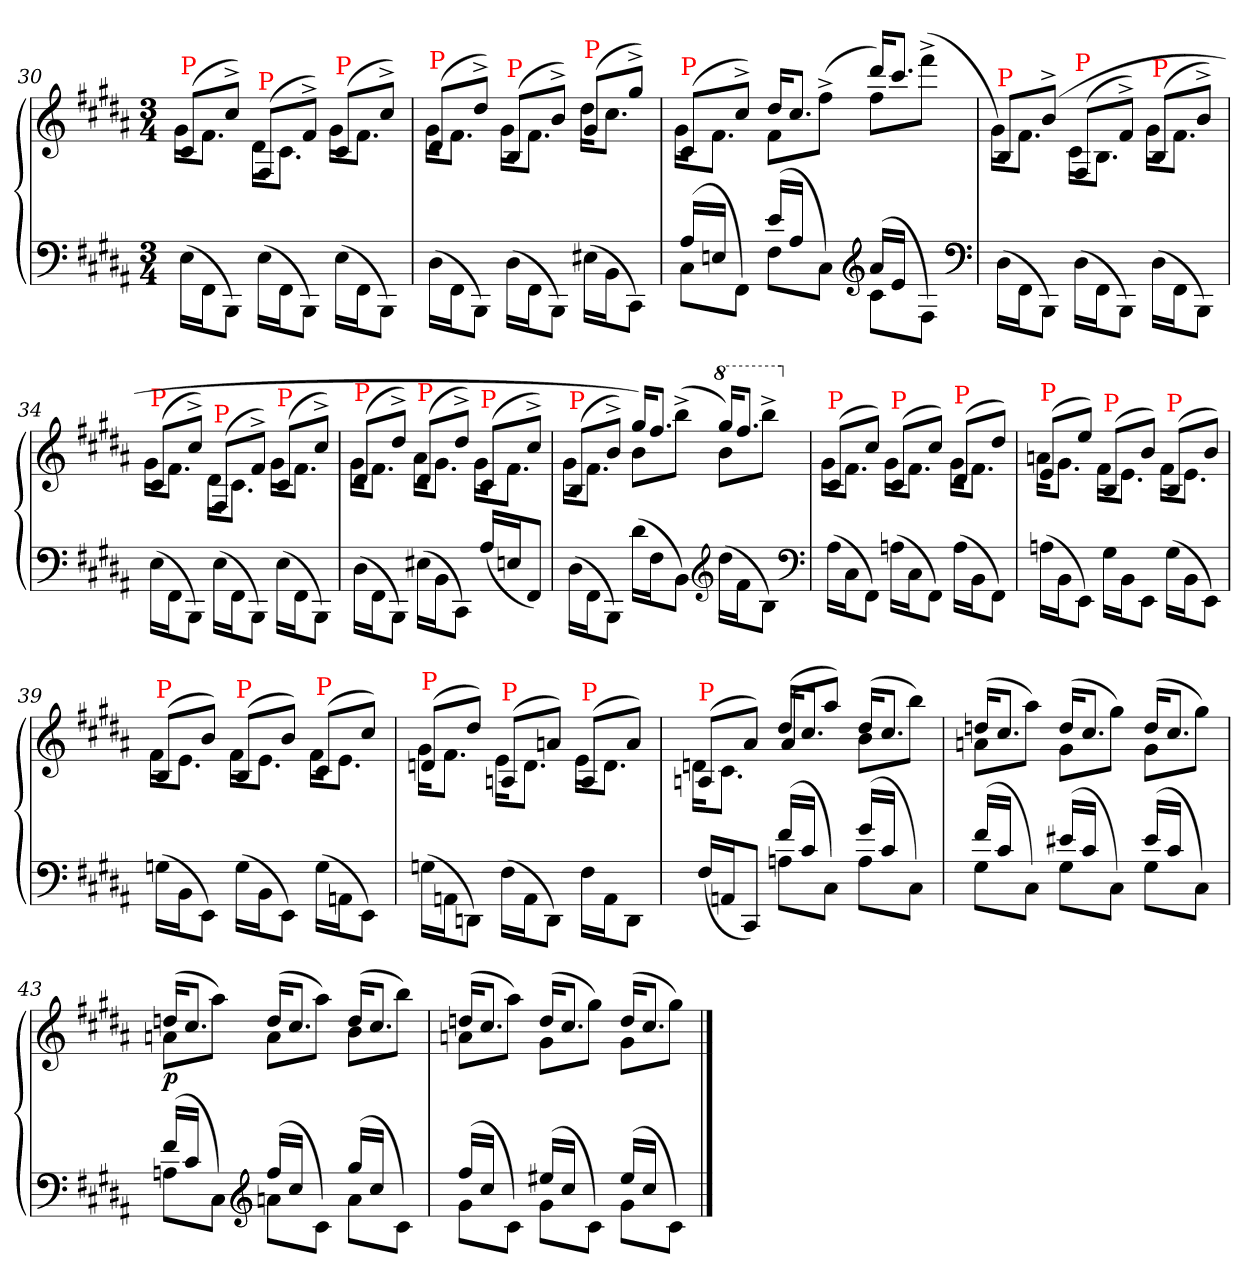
**kern	**kern	**dynam
*part1	*part1	*part1
*staff2	*staff1	*staff1/2
*clefF4	*clefG2	*
*k[f#c#g#d#a#]	*k[f#c#g#d#a#]	*
*M3/4	*M3/4	*
=30	=30	=30
*	*^	*
!	!LO:TX:a:color=red:t=P	!	!
(>16E\LL	(<8c#/L	16g#\KL	.
16FF#J	.	8.f#J	.
8BBBJ)	8cc#^>J)	.	.
!	!LO:TX:a:color=red:t=P	!	!
(>16E\LL	(<8F#/L	16d#\KL	.
16FF#J	.	8.c#J	.
8BBBJ)	8f#^>J)	.	.
!	!LO:TX:a:color=red:t=P	!	!
(>16E\LL	(<8c#/L	16g#\KL	.
16FF#J	.	8.f#J	.
8BBBJ)	8cc#^>J)	.	.
=31	=31	=31	=31
!	!LO:TX:a:color=red:t=P	!	!
(16D#LL	(<8d#/L	16g#\KL	.
16FF#\J	.	8.f#J	.
8BBBJ)	8dd#^>J)	.	.
!	!LO:TX:a:color=red:t=P	!	!
(>16D#LL	(<8B/L	16g#\KL	.
16FF#\J	.	8.f#J	.
8BBBJ)	8b^>J)	.	.
!	!LO:TX:a:color=red:t=P	!	!
(>16E#XLL	(<8g#/L	16dd#\KL	.
16BB\J	.	8.cc#J	.
8CC#J)	8gg#^>J)	.	.
=32	=32	=32	=32
*^	*	*	*
!	!	!LO:TX:a:color=red:t=P	!	!
(>16A#LL	8C#L	(<8c#L	16g#KL	.
16EnJJ	.	.	8.f#J	.
8ryy	8FF#J)	8cc#^J)	.	.
(>16eLL	8F#L	8f#\L	16dd#/KL)	.
16A#JJ	.	.	8.cc#J	.
8ryy	8C#J)	(>8ff#^J	.	.
*clefG2	*	*	*	*
(>16a#LL	8c#L	8ff#\L	16ddd#/KL)	.
16eJJ	.	.	8.ccc#J	.
8ryy	8F#J)	(>8fff#^J	.	.
*v	*v	*	*	*
*clefF4	*	*	*
=33	=33	=33	=33
*^	*	*	*
!	!	!LO:TX:a:color=red:t=P	!	!
*v	*v	*	*	*
(>16D#\LL	8B/L	16g#\KL)	.
16FF#J	.	8.f#J	.
8BBBJ)	(<8b^>J	.	.
!	!LO:TX:a:color=red:t=P	!	!
(>16D#\LL	(<8F#/L	16c#\KL	.
16FF#\J	.	8.BJ	.
8BBBJ)	8f#^>J)	.	.
!	!LO:TX:a:color=red:t=P	!	!
(>16D#\LL	(<8B/L	16g#\KL	.
16FF#J	.	8.f#J	.
8BBBJ)	8b^>J)	.	.
=34	=34	=34	=34
!	!LO:TX:a:color=red:t=P	!	!
(>16E\LL	(<8c#/L	16g#\KL	.
16FF#J	.	8.f#J	.
8BBBJ)	8cc#^>J)	.	.
!	!LO:TX:a:color=red:t=P	!	!
(>16E\LL	(<8F#/L	16d#\KL	.
16FF#J	.	8.c#J	.
8BBBJ)	8f#^>J)	.	.
!	!LO:TX:a:color=red:t=P	!	!
(>16E\LL	(<8c#/L	16g#\KL	.
16FF#J	.	8.f#J	.
8BBBJ)	8cc#^>J)	.	.
=35	=35	=35	=35
!	!LO:TX:a:color=red:t=P	!	!
(16D#\LL	(<8d#L	16g#KL	.
16FF#J	.	8.f#J	.
8BBBJ)	8dd#^J)	.	.
!	!LO:TX:a:color=red:t=P	!	!
(>16E#X\LL	(<8d#L	16a#KL	.
16BBJ	.	8.g#J	.
8CC#J)	8dd#^J)	.	.
!	!LO:TX:a:color=red:t=P	!	!
(16A#LL	(<8c#L	16g#KL	.
16EnJ	.	8.f#J	.
8FF#J)	8cc#^J)	.	.
=36	=36	=36	=36
!	!LO:TX:a:color=red:t=P	!	!
(16D#\LL	(<8BL	16g#KL	.
16FF#J	.	8.f#J	.
8BBBJ)	8b^J)	.	.
(>16d#LL	8b\L	16gg#/KL)	.
16F#J	.	8.ff#J	.
8BBJ)	(>8bb^J	.	.
*clefG2	*	*	*
*	*8va	*	*
(>16dd#\LL	8bb\L	16ggg#/KL)	.
16f#J	.	8.fff#J	.
8BJ)	(>8bbb^J	.	.
*clefF4	*	*	*
=37	=37	=37	=37
*	*X8va	*	*
!	!LO:TX:a:color=red:t=P	!	!
(16A#\LL	(<8c#L	16g#KL	.
16C#J	.	8.f#J	.
8FF#J)	8cc#J)	.	.
!	!LO:TX:a:color=red:t=P	!	!
(>16An\LL	(<8c#L	16g#KL	.
16C#J	.	8.f#J	.
8FF#J)	8cc#J)	.	.
!	!LO:TX:a:color=red:t=P	!	!
(>16A\LL	(<8d#L	16g#KL	.
16BBJ	.	8.f#J	.
8FF#J)	8dd#J)	.	.
=38	=38	=38	=38
!	!LO:TX:a:color=red:t=P	!	!
(>16An\LL	(<8eL	16anKL	.
16BBJ	.	8.g#J	.
8EEJ)	8eeJ)	.	.
!	!LO:TX:a:color=red:t=P	!	!
16G#\LL	(<8BL	16f#KL	.
16BBJ	.	8.eJ	.
8EEJ	8bJ)	.	.
!	!LO:TX:a:color=red:t=P	!	!
(16G#\LL	(<8BL	16f#KL	.
16BBJ	.	8.eJ	.
8EEJ)	8bJ)	.	.
=39	=39	=39	=39
!	!LO:TX:a:color=red:t=P	!	!
(16Gn\LL	(<8BL	16f#KL	.
16BBJ	.	8.eJ	.
8EEJ)	8bJ)	.	.
!	!LO:TX:a:color=red:t=P	!	!
(>16G\LL	(<8BL	16f#KL	.
16BBJ	.	8.eJ	.
8EEJ)	8bJ)	.	.
!	!LO:TX:a:color=red:t=P	!	!
(>16G\LL	(<8c#L	16f#KL	.
16AAnJ	.	8.eJ	.
8EEJ)	8cc#J)	.	.
=40	=40	=40	=40
!	!LO:TX:a:color=red:t=P	!	!
(>16Gn\LL	(<8dnL	16g#KL	.
16AAnJ	.	8.f#J	.
8DDnJ)	8dd#J)	.	.
!	!LO:TX:a:color=red:t=P	!	!
(>16F#\LL	(<8AnL	16eKL	.
16AAJ	.	8.dJ	.
8DDJ)	8anJ)	.	.
!	!LO:TX:a:color=red:t=P	!	!
16F#\LL	(<8AL	16eKL	.
16AAJ	.	8.dJ	.
8DDJ	8aJ)	.	.
=41	=41	=41	=41
*^	*	*	*
!	!	!LO:TX:a:color=red:t=P	!	!
4ryy	(>16F#LL	(<8An/L	16dn\KL	.
.	16AAnJ	.	8.c#J	.
.	8CC#J)	8a#J)	.	.
(>16f#LL	8AL	(>16dd#/KL	8a#/L	.
16c#JJ	.	8.cc#J	.	.
8ryy	8C#J)	.	8aa#\J)	.
(>16g#LL	8AL	(>16dd#KL	8bL	.
16c#JJ	.	8.cc#/J	.	.
8ryy	8C#J)	.	8bb\J)	.
=42	=42	=42	=42	=42
(>16f#LL	8G#L	(>16ddn/KL	8an\L	.
16c#JJ	.	8.cc#J	.	.
8ryy	8C#J)	.	8aa#J)	.
(>16e#XLL	8G#L	(>16dd/KL	8g#\L	.
16c#JJ	.	8.cc#J	.	.
8ryy	8C#J)	.	8gg#J)	.
(>16e#LL	8G#L	(>16dd/KL	8g#\L	.
16c#JJ	.	8.cc#J	.	.
8ryy	8C#J)	.	8gg#J)	.
=43	=43	=43	=43	=43
!	!	!	!	!LO:DY:b
(>16f#LL	8AnL	(>16ddn/KL	8an\L	p
16c#JJ	.	8.cc#J	.	.
8ryy	8C#J)	.	8aa#J)	.
*clefG2	*	*	*	*
(>16ff#LL	8anL	(>16dd/KL	8a\L	.
16cc#JJ	.	8.cc#J	.	.
8ryy	8c#J)	.	8aa#J)	.
(>16gg#LL	8aL	(>16dd/KL	8b\L	.
16cc#JJ	.	8.cc#J	.	.
8ryy	8c#J)	.	8bbJ)	.
=44	=44	=44	=44	=44
(>16ff#LL	8g#L	(>16ddn/KL	8an\L	.
16cc#JJ	.	8.cc#J	.	.
8ryy	8c#J)	.	8aa#J)	.
(>16ee#XLL	8g#L	(>16dd/KL	8g#\L	.
16cc#JJ	.	8.cc#J	.	.
8ryy	8c#J)	.	8gg#J)	.
(>16ee#LL	8g#L	(>16dd/KL	8g#\L	.
16cc#JJ	.	8.cc#J	.	.
8ryy	8c#J)	.	8gg#J)	.
*v	*v	*	*	*
*	*v	*v	*
==	==	==
*-	*-	*-
